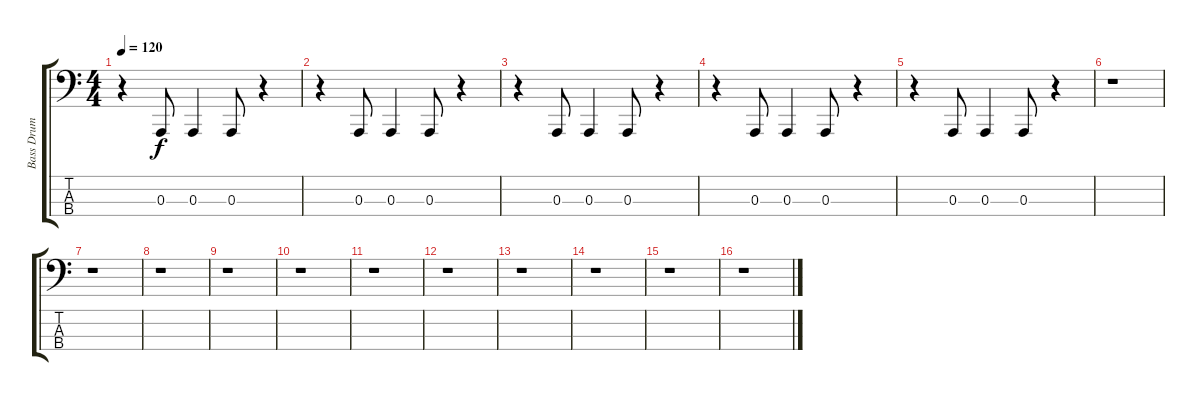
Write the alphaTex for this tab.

\track ("Bass Drum" "Bass Drum") {instrument acousticgrandpiano}
\staff {score tabs}
\tuning (G2 D2 A1 E1) {hide}
\ts (4 4)
\tempo 120
\clef f4
\ks c
r.4{dy f} 0.3.8 0.3.4 0.3.8 r.4 |
r.4 0.3.8 0.3.4 0.3.8 r.4 |
r.4 0.3.8 0.3.4 0.3.8 r.4 |
r.4 0.3.8 0.3.4 0.3.8 r.4 |
r.4 0.3.8 0.3.4 0.3.8 r.4 |
r.1 |
r.1 |
r.1 |
r.1 |
r.1 |
r.1 |
r.1 |
r.1 |
r.1 |
r.1 |
r.1
